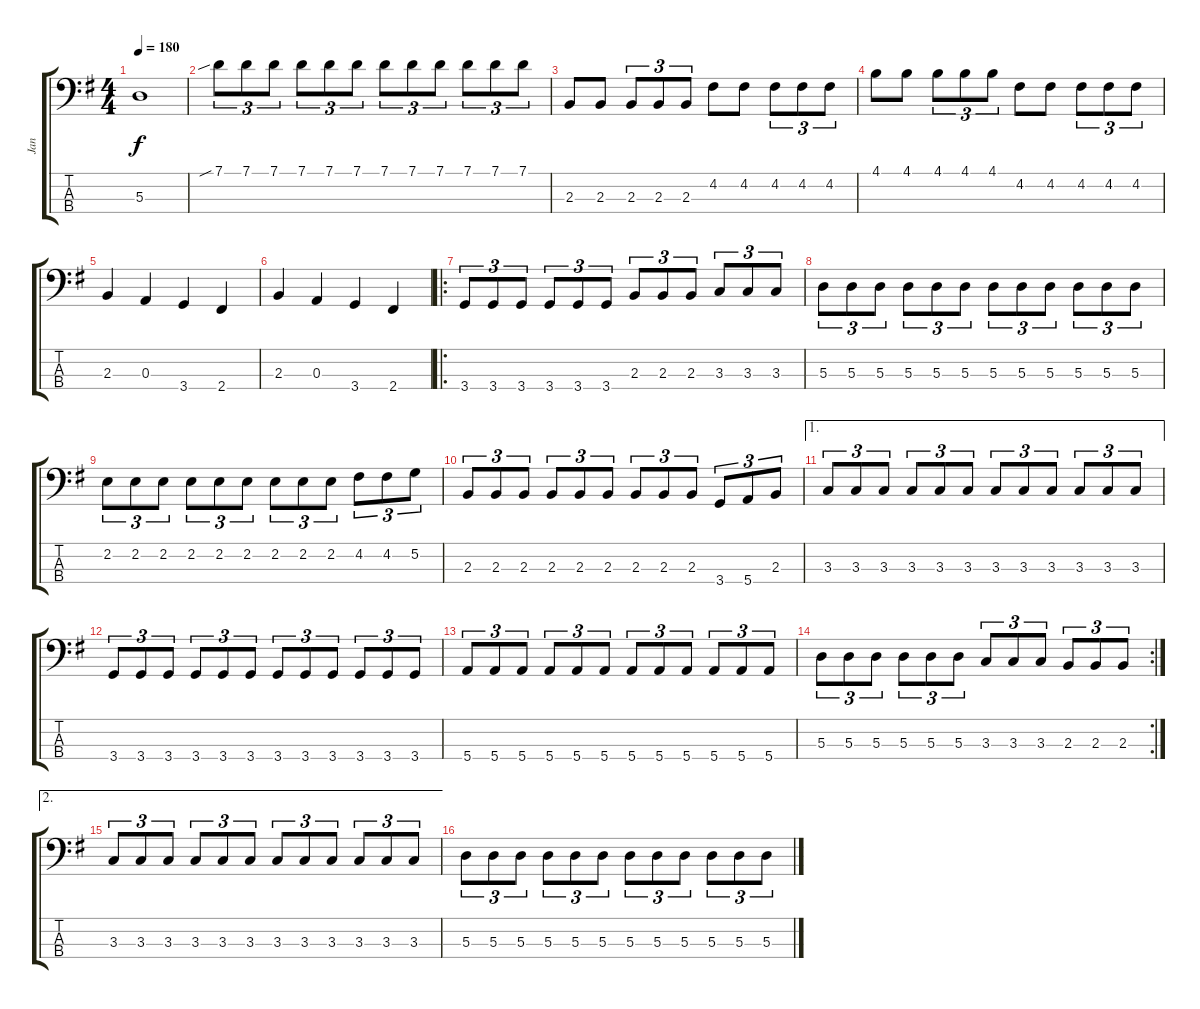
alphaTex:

\track ("Jan" "Jan") {instrument electricbassfinger}
\staff {score tabs}
\tuning (G2 D2 A1 E1) {hide}
\ts (4 4)
\tempo 180
\clef f4
\ks g
5.3.1{dy f} |
7.1{sib}.8{tu (3 2)} 7.1.8{tu (3 2)} 7.1.8{tu (3 2)} 7.1.8{tu (3 2)} 7.1.8{tu (3 2)} 7.1.8{tu (3 2)} 7.1.8{tu (3 2)} 7.1.8{tu (3 2)} 7.1.8{tu (3 2)} 7.1.8{tu (3 2)} 7.1.8{tu (3 2)} 7.1.8{tu (3 2)} |
2.3.8 2.3.8 2.3.8{tu (3 2)} 2.3.8{tu (3 2)} 2.3.8{tu (3 2)} 4.2.8 4.2.8 4.2.8{tu (3 2)} 4.2.8{tu (3 2)} 4.2.8{tu (3 2)} |
4.1.8 4.1.8 4.1.8{tu (3 2)} 4.1.8{tu (3 2)} 4.1.8{tu (3 2)} 4.2.8 4.2.8 4.2.8{tu (3 2)} 4.2.8{tu (3 2)} 4.2.8{tu (3 2)} |
2.3.4 0.3.4 3.4.4 2.4.4 |
2.3.4 0.3.4 3.4.4 2.4.4 |
\ro
3.4.8{tu (3 2)} 3.4.8{tu (3 2)} 3.4.8{tu (3 2)} 3.4.8{tu (3 2)} 3.4.8{tu (3 2)} 3.4.8{tu (3 2)} 2.3.8{tu (3 2)} 2.3.8{tu (3 2)} 2.3.8{tu (3 2)} 3.3.8{tu (3 2)} 3.3.8{tu (3 2)} 3.3.8{tu (3 2)} |
5.3.8{tu (3 2)} 5.3.8{tu (3 2)} 5.3.8{tu (3 2)} 5.3.8{tu (3 2)} 5.3.8{tu (3 2)} 5.3.8{tu (3 2)} 5.3.8{tu (3 2)} 5.3.8{tu (3 2)} 5.3.8{tu (3 2)} 5.3.8{tu (3 2)} 5.3.8{tu (3 2)} 5.3.8{tu (3 2)} |
2.2.8{tu (3 2)} 2.2.8{tu (3 2)} 2.2.8{tu (3 2)} 2.2.8{tu (3 2)} 2.2.8{tu (3 2)} 2.2.8{tu (3 2)} 2.2.8{tu (3 2)} 2.2.8{tu (3 2)} 2.2.8{tu (3 2)} 4.2.8{tu (3 2)} 4.2.8{tu (3 2)} 5.2.8{tu (3 2)} |
2.3.8{tu (3 2)} 2.3.8{tu (3 2)} 2.3.8{tu (3 2)} 2.3.8{tu (3 2)} 2.3.8{tu (3 2)} 2.3.8{tu (3 2)} 2.3.8{tu (3 2)} 2.3.8{tu (3 2)} 2.3.8{tu (3 2)} 3.4.8{tu (3 2)} 5.4.8{tu (3 2)} 2.3.8{tu (3 2)} |
\ae 1
3.3.8{tu (3 2)} 3.3.8{tu (3 2)} 3.3.8{tu (3 2)} 3.3.8{tu (3 2)} 3.3.8{tu (3 2)} 3.3.8{tu (3 2)} 3.3.8{tu (3 2)} 3.3.8{tu (3 2)} 3.3.8{tu (3 2)} 3.3.8{tu (3 2)} 3.3.8{tu (3 2)} 3.3.8{tu (3 2)} |
3.4.8{tu (3 2)} 3.4.8{tu (3 2)} 3.4.8{tu (3 2)} 3.4.8{tu (3 2)} 3.4.8{tu (3 2)} 3.4.8{tu (3 2)} 3.4.8{tu (3 2)} 3.4.8{tu (3 2)} 3.4.8{tu (3 2)} 3.4.8{tu (3 2)} 3.4.8{tu (3 2)} 3.4.8{tu (3 2)} |
5.4.8{tu (3 2)} 5.4.8{tu (3 2)} 5.4.8{tu (3 2)} 5.4.8{tu (3 2)} 5.4.8{tu (3 2)} 5.4.8{tu (3 2)} 5.4.8{tu (3 2)} 5.4.8{tu (3 2)} 5.4.8{tu (3 2)} 5.4.8{tu (3 2)} 5.4.8{tu (3 2)} 5.4.8{tu (3 2)} |
\rc 2
5.3.8{tu (3 2)} 5.3.8{tu (3 2)} 5.3.8{tu (3 2)} 5.3.8{tu (3 2)} 5.3.8{tu (3 2)} 5.3.8{tu (3 2)} 3.3.8{tu (3 2)} 3.3.8{tu (3 2)} 3.3.8{tu (3 2)} 2.3.8{tu (3 2)} 2.3.8{tu (3 2)} 2.3.8{tu (3 2)} |
\ae 2
3.3.8{tu (3 2)} 3.3.8{tu (3 2)} 3.3.8{tu (3 2)} 3.3.8{tu (3 2)} 3.3.8{tu (3 2)} 3.3.8{tu (3 2)} 3.3.8{tu (3 2)} 3.3.8{tu (3 2)} 3.3.8{tu (3 2)} 3.3.8{tu (3 2)} 3.3.8{tu (3 2)} 3.3.8{tu (3 2)} |
5.3.8{tu (3 2)} 5.3.8{tu (3 2)} 5.3.8{tu (3 2)} 5.3.8{tu (3 2)} 5.3.8{tu (3 2)} 5.3.8{tu (3 2)} 5.3.8{tu (3 2)} 5.3.8{tu (3 2)} 5.3.8{tu (3 2)} 5.3.8{tu (3 2)} 5.3.8{tu (3 2)} 5.3.8{tu (3 2)}
